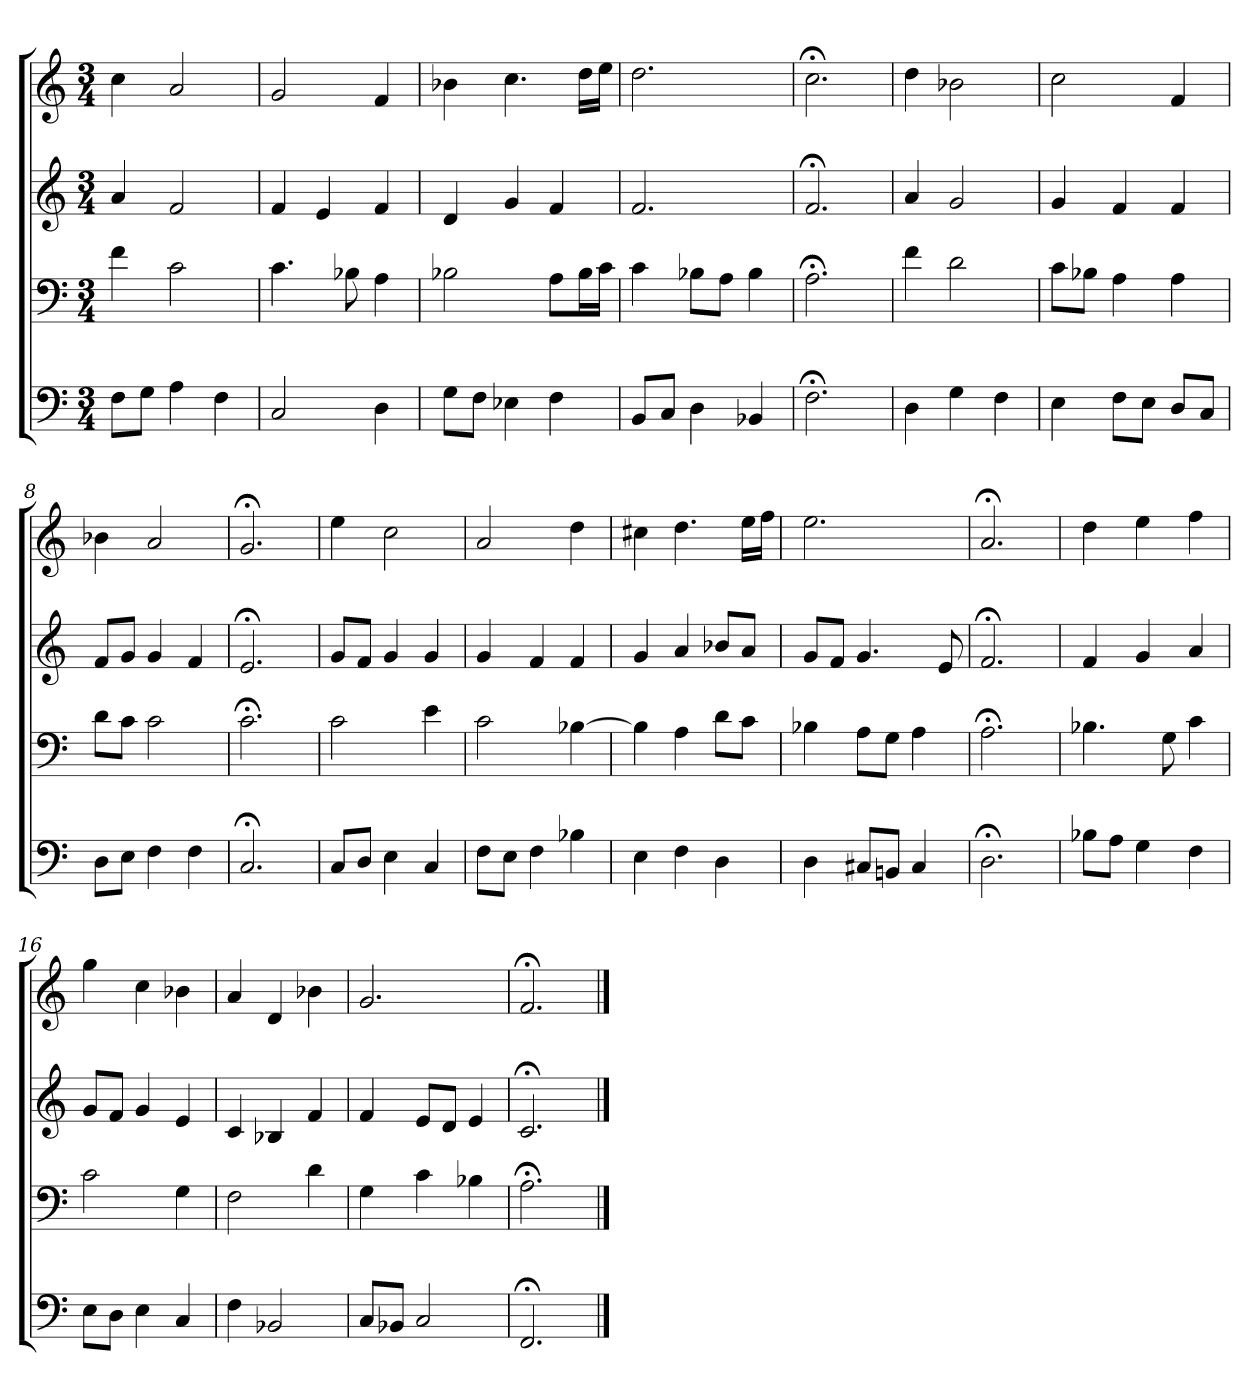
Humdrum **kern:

**kern	**kern	**kern	**kern
*part4	*part3	*part2	*part1
*staff4	*staff3	*staff2	*staff1
*clefF4	*clefF4	*clefG2	*clefG2
*M3/4	*M3/4	*M3/4	*M3/4
=1	=1	=1	=1
8F\L	4f	4a	4cc
8G\J	.	.	.
4A	2c	2f	2a
4F	.	.	.
=2	=2	=2	=2
2C	4.c	4f	2g
.	.	4e	.
.	8B-X	.	.
4D	4A	4f	4f
=3	=3	=3	=3
8G\L	2B-X	4d	4b-X
8F\J	.	.	.
4E-X	.	4g	4.cc
4F	8A\L	4f	.
.	16B-\L	.	16dd\LL
.	16c\JJ	.	16ee\JJ
=4	=4	=4	=4
8BB/L	4c	2.f	2.dd
8C/J	.	.	.
4D	8B-X\L	.	.
.	8A\J	.	.
4BB-X	4B-	.	.
=5	=5	=5	=5
2.F;<	2.A;<	2.f;<	2.cc;<
=6	=6	=6	=6
4D	4f	4a	4dd
4G	2d	2g	2b-X
4F	.	.	.
=7	=7	=7	=7
4E	8c\L	4g	2cc
.	8B-X\J	.	.
8F\L	4A	4f	.
8E\J	.	.	.
8D/L	4A	4f	4f
8C/J	.	.	.
=8	=8	=8	=8
8D\L	8d\L	8f/L	4b-X
8E\J	8c\J	8g/J	.
4F	2c	4g	2a
4F	.	4f	.
=9	=9	=9	=9
2.C;<	2.c;<	2.e;<	2.g;<
=10	=10	=10	=10
8C/L	2c	8g/L	4ee
8D/J	.	8f/J	.
4E	.	4g	2cc
4C	4e	4g	.
=11	=11	=11	=11
8F\L	2c	4g	2a
8E\J	.	.	.
4F	.	4f	.
4B-X	[4B-X	4f	4dd
=12	=12	=12	=12
4E	4B-]	4g	4cc#X
4F	4A	4a	4.dd
4D	8d\L	8b-X/L	.
.	8c\J	8a/J	16ee\LL
.	.	.	16ff\JJ
=13	=13	=13	=13
4D	4B-X	8g/L	2.ee
.	.	8f/J	.
8C#X/L	8A\L	4.g	.
8BBn/J	8G\J	.	.
4C#	4A	.	.
.	.	8e	.
=14	=14	=14	=14
2.D;<	2.A;<	2.f;<	2.a;<
=15	=15	=15	=15
8B-X\L	4.B-X	4f	4dd
8A\J	.	.	.
4G	.	4g	4ee
.	8G	.	.
4F	4c	4a	4ff
=16	=16	=16	=16
8E\L	2c	8g/L	4gg
8D\J	.	8f/J	.
4E	.	4g	4cc
4C	4G	4e	4b-X
=17	=17	=17	=17
4F	2F	4c	4a
2BB-X	.	4B-X	4d
.	4d	4f	4b-X
=18	=18	=18	=18
8C/L	4G	4f	2.g
8BB-X/J	.	.	.
2C	4c	8e/L	.
.	.	8d/J	.
.	4B-X	4e	.
=19	=19	=19	=19
2.FF;<	2.A;<	2.c;<	2.f;<
==	==	==	==
*-	*-	*-	*-
